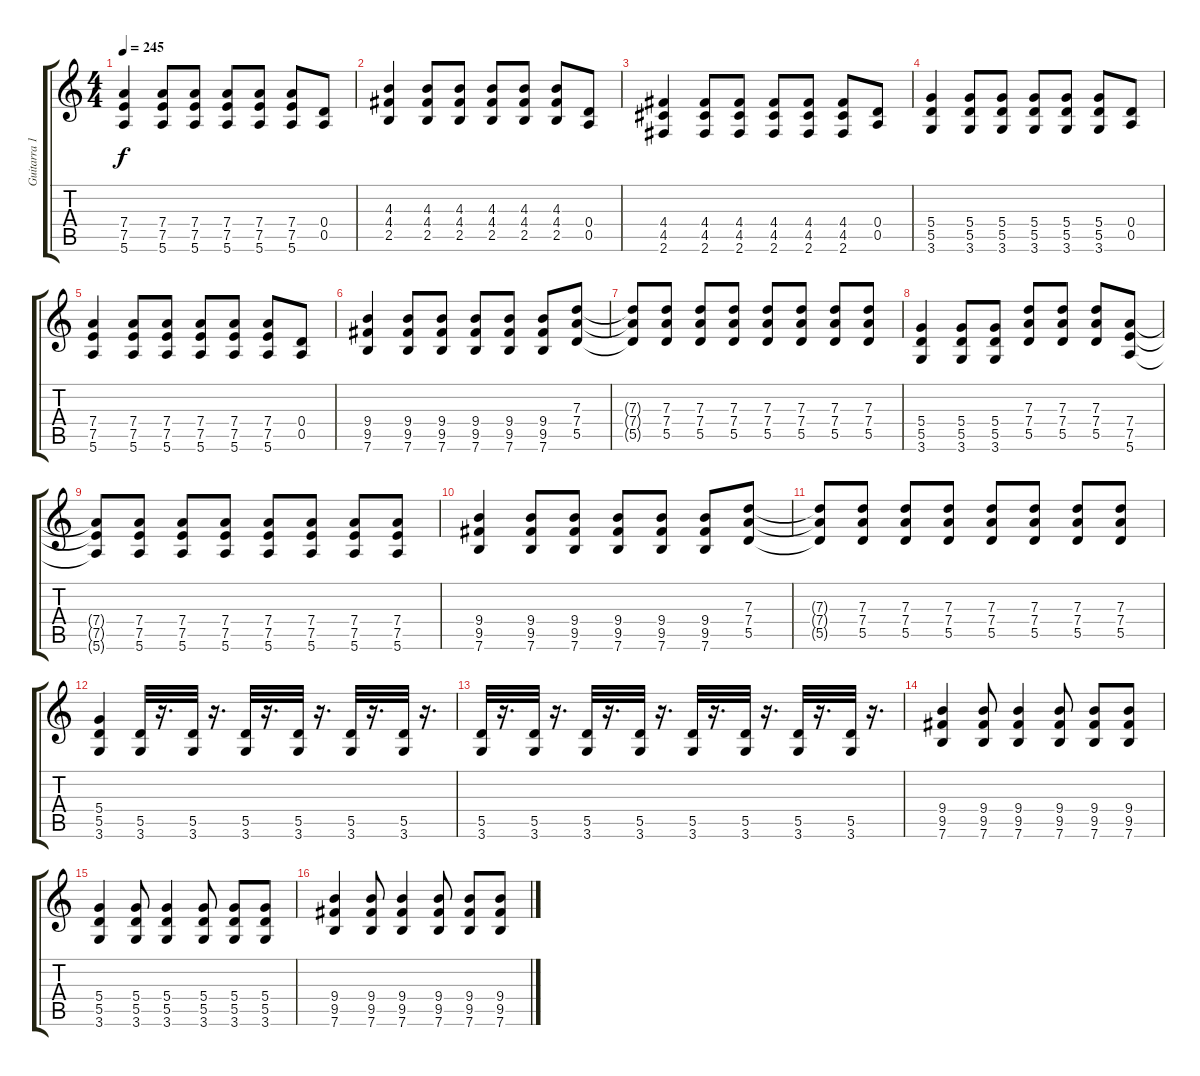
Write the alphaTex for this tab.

\track ("Guitarra 1" "Guitarra 1") {instrument distortionguitar}
\staff {score tabs}
\tuning (E4 B3 G3 D3 A2 E2) {hide}
\ts (4 4)
\tempo 245
\clef g2
\ks c
(7.4 7.5 5.6).4{dy f} (7.4 7.5 5.6).8 (7.4 7.5 5.6).8 (7.4 7.5 5.6).8 (7.4 7.5 5.6).8 (7.4 7.5 5.6).8 (0.4 0.5).8 |
(4.3 4.4 2.5).4 (4.3 4.4 2.5).8 (4.3 4.4 2.5).8 (4.3 4.4 2.5).8 (4.3 4.4 2.5).8 (4.3 4.4 2.5).8 (0.4 0.5).8 |
(4.4 4.5 2.6).4 (4.4 4.5 2.6).8 (4.4 4.5 2.6).8 (4.4 4.5 2.6).8 (4.4 4.5 2.6).8 (4.4 4.5 2.6).8 (0.4 0.5).8 |
(5.4 5.5 3.6).4 (5.4 5.5 3.6).8 (5.4 5.5 3.6).8 (5.4 5.5 3.6).8 (5.4 5.5 3.6).8 (5.4 5.5 3.6).8 (0.4 0.5).8 |
(7.4 7.5 5.6).4 (7.4 7.5 5.6).8 (7.4 7.5 5.6).8 (7.4 7.5 5.6).8 (7.4 7.5 5.6).8 (7.4 7.5 5.6).8 (0.4 0.5).8 |
(9.4 9.5 7.6).4 (9.4 9.5 7.6).8 (9.4 9.5 7.6).8 (9.4 9.5 7.6).8 (9.4 9.5 7.6).8 (9.4 9.5 7.6).8 (7.3 7.4 5.5).8 |
(7.3{t} 7.4{t} 5.5{t}).8 (7.3 7.4 5.5).8 (7.3 7.4 5.5).8 (7.3 7.4 5.5).8 (7.3 7.4 5.5).8 (7.3 7.4 5.5).8 (7.3 7.4 5.5).8 (7.3 7.4 5.5).8 |
(5.4 5.5 3.6).4 (5.4 5.5 3.6).8 (5.4 5.5 3.6).8 (7.3 7.4 5.5).8 (7.3 7.4 5.5).8 (7.3 7.4 5.5).8 (7.4 7.5 5.6).8 |
(7.4{t} 7.5{t} 5.6{t}).8 (7.4 7.5 5.6).8 (7.4 7.5 5.6).8 (7.4 7.5 5.6).8 (7.4 7.5 5.6).8 (7.4 7.5 5.6).8 (7.4 7.5 5.6).8 (7.4 7.5 5.6).8 |
(9.4 9.5 7.6).4 (9.4 9.5 7.6).8 (9.4 9.5 7.6).8 (9.4 9.5 7.6).8 (9.4 9.5 7.6).8 (9.4 9.5 7.6).8 (7.3 7.4 5.5).8 |
(7.3{t} 7.4{t} 5.5{t}).8 (7.3 7.4 5.5).8 (7.3 7.4 5.5).8 (7.3 7.4 5.5).8 (7.3 7.4 5.5).8 (7.3 7.4 5.5).8 (7.3 7.4 5.5).8 (7.3 7.4 5.5).8 |
(5.4 5.5 3.6).4 (5.5 3.6).32 r.16{d} (5.5 3.6).32 r.16{d} (5.5 3.6).32 r.16{d} (5.5 3.6).32 r.16{d} (5.5 3.6).32 r.16{d} (5.5 3.6).32 r.16{d} |
(5.5 3.6).32 r.16{d} (5.5 3.6).32 r.16{d} (5.5 3.6).32 r.16{d} (5.5 3.6).32 r.16{d} (5.5 3.6).32 r.16{d} (5.5 3.6).32 r.16{d} (5.5 3.6).32 r.16{d} (5.5 3.6).32 r.16{d} |
(9.4 9.5 7.6).4 (9.4 9.5 7.6).8 (9.4 9.5 7.6).4 (9.4 9.5 7.6).8 (9.4 9.5 7.6).8 (9.4 9.5 7.6).8 |
(5.4 5.5 3.6).4 (5.4 5.5 3.6).8 (5.4 5.5 3.6).4 (5.4 5.5 3.6).8 (5.4 5.5 3.6).8 (5.4 5.5 3.6).8 |
(9.4 9.5 7.6).4 (9.4 9.5 7.6).8 (9.4 9.5 7.6).4 (9.4 9.5 7.6).8 (9.4 9.5 7.6).8 (9.4 9.5 7.6).8
